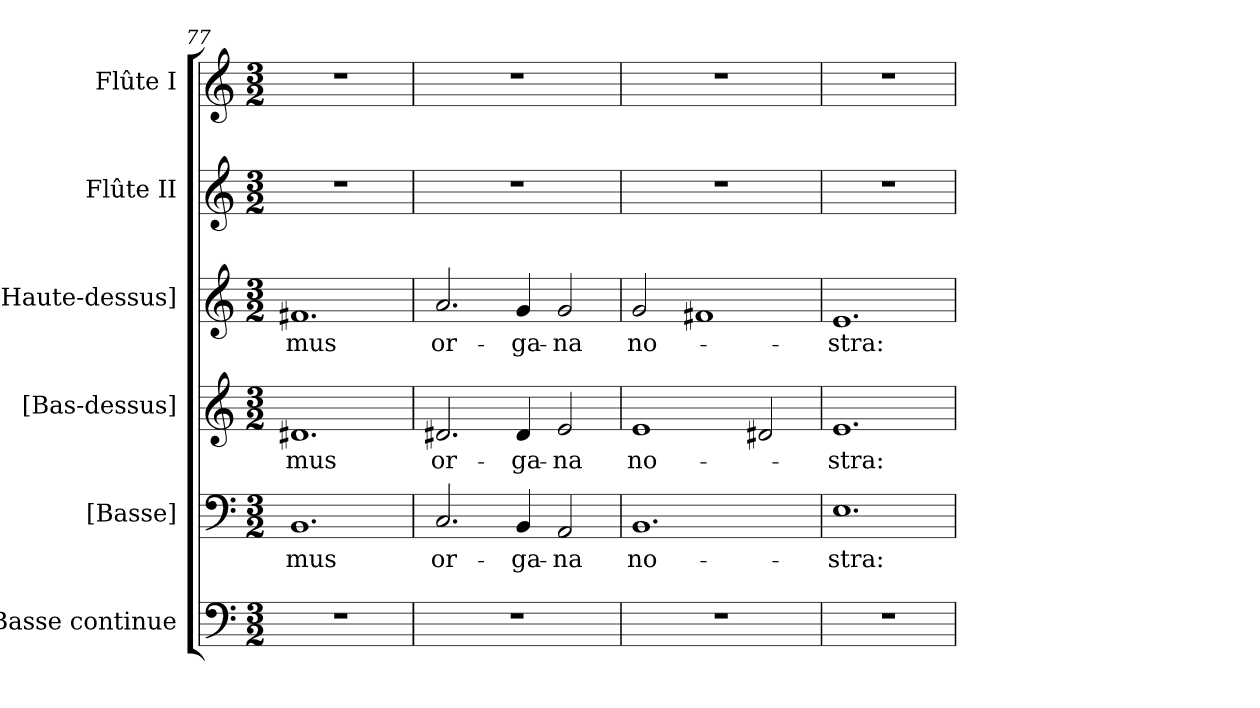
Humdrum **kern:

**kern	**kern	**text	**kern	**text	**kern	**text	**kern	**kern
*part6	*part5	*part5	*part4	*part4	*part3	*part3	*part2	*part1
*staff6	*staff5	*staff5	*staff4	*staff4	*staff3	*staff3	*staff2	*staff1
*I"Basse continue	*I"[Basse]	*	*I"[Bas-dessus]	*	*I"[Haute-dessus]	*	*I"Flûte II	*I"Flûte I
*I'B.c.	*I'B.	*	*	*	*	*	*I'Fl. II	*I'Fl. I
*clefF4	*clefF4	*	*clefG2	*	*clefG2	*	*clefG2	*clefG2
*k[]	*k[]	*	*k[]	*	*k[]	*	*k[]	*k[]
*a:	*a:	*	*a:	*	*a:	*	*a:	*a:
*M3/2	*M3/2	*	*M3/2	*	*M3/2	*	*M3/2	*M3/2
=77	=77	=77	=77	=77	=77	=77	=77	=77
!LO:N:vis=1	!	!	!	!	!	!	!	!
!	!	!LO:LY:b:color=#000000	!	!	!	!	!	!
!	!	!	!	!LO:LY:b:color=#000000	!	!	!	!
!	!	!	!	!	!	!LO:LY:b:color=#000000	!LO:N:vis=1	!LO:N:vis=1
1.r	1.BBi	-mus	1.d#Xi	-mus	1.f#Xi	-mus	1.r	1.r
=78	=78	=78	=78	=78	=78	=78	=78	=78
!LO:N:vis=1	!	!	!	!	!	!	!	!
!	!	!LO:LY:b:color=#000000	!	!	!	!	!	!
!	!	!	!	!LO:LY:b:color=#000000	!	!	!	!
!	!	!	!	!	!	!LO:LY:b:color=#000000	!LO:N:vis=1	!LO:N:vis=1
1.r	2.Ci/	or-	2.d#Xi/	or-	2.ai/	or-	1.r	1.r
!	!	!LO:LY:b:color=#000000	!	!	!	!	!	!
!	!	!	!	!LO:LY:b:color=#000000	!	!	!	!
!	!	!	!	!	!	!LO:LY:b:color=#000000	!	!
.	4BBi/	-ga-	4d#i/	-ga-	4gi/	-ga-	.	.
!	!	!LO:LY:b:color=#000000	!	!	!	!	!	!
!	!	!	!	!LO:LY:b:color=#000000	!	!	!	!
!	!	!	!	!	!	!LO:LY:b:color=#000000	!	!
.	2AAi/	-na	2ei/	-na	2gi/	-na	.	.
=79	=79	=79	=79	=79	=79	=79	=79	=79
!LO:N:vis=1	!	!	!	!	!	!	!	!
!	!	!LO:LY:b:color=#000000	!	!	!	!	!	!
!	!	!	!	!LO:LY:b:color=#000000	!	!	!	!
!	!	!	!	!	!	!LO:LY:b:color=#000000	!LO:N:vis=1	!LO:N:vis=1
1.r	1.BBi	no-	1ei	no-	2gi/	no-	1.r	1.r
.	.	.	.	.	1f#Xi	.	.	.
.	.	.	2d#Xi/	.	.	.	.	.
=80	=80	=80	=80	=80	=80	=80	=80	=80
!LO:N:vis=1	!	!	!	!	!	!	!	!
!	!	!LO:LY:b:color=#000000	!	!	!	!	!	!
!	!	!	!	!LO:LY:b:color=#000000	!	!	!	!
!	!	!	!	!	!	!LO:LY:b:color=#000000	!LO:N:vis=1	!LO:N:vis=1
1.r	1.Ei	-stra:	1.ei	-stra:	1.ei	-stra:	1.r	1.r
=	=	=	=	=	=	=	=	=
*-	*-	*-	*-	*-	*-	*-	*-	*-
